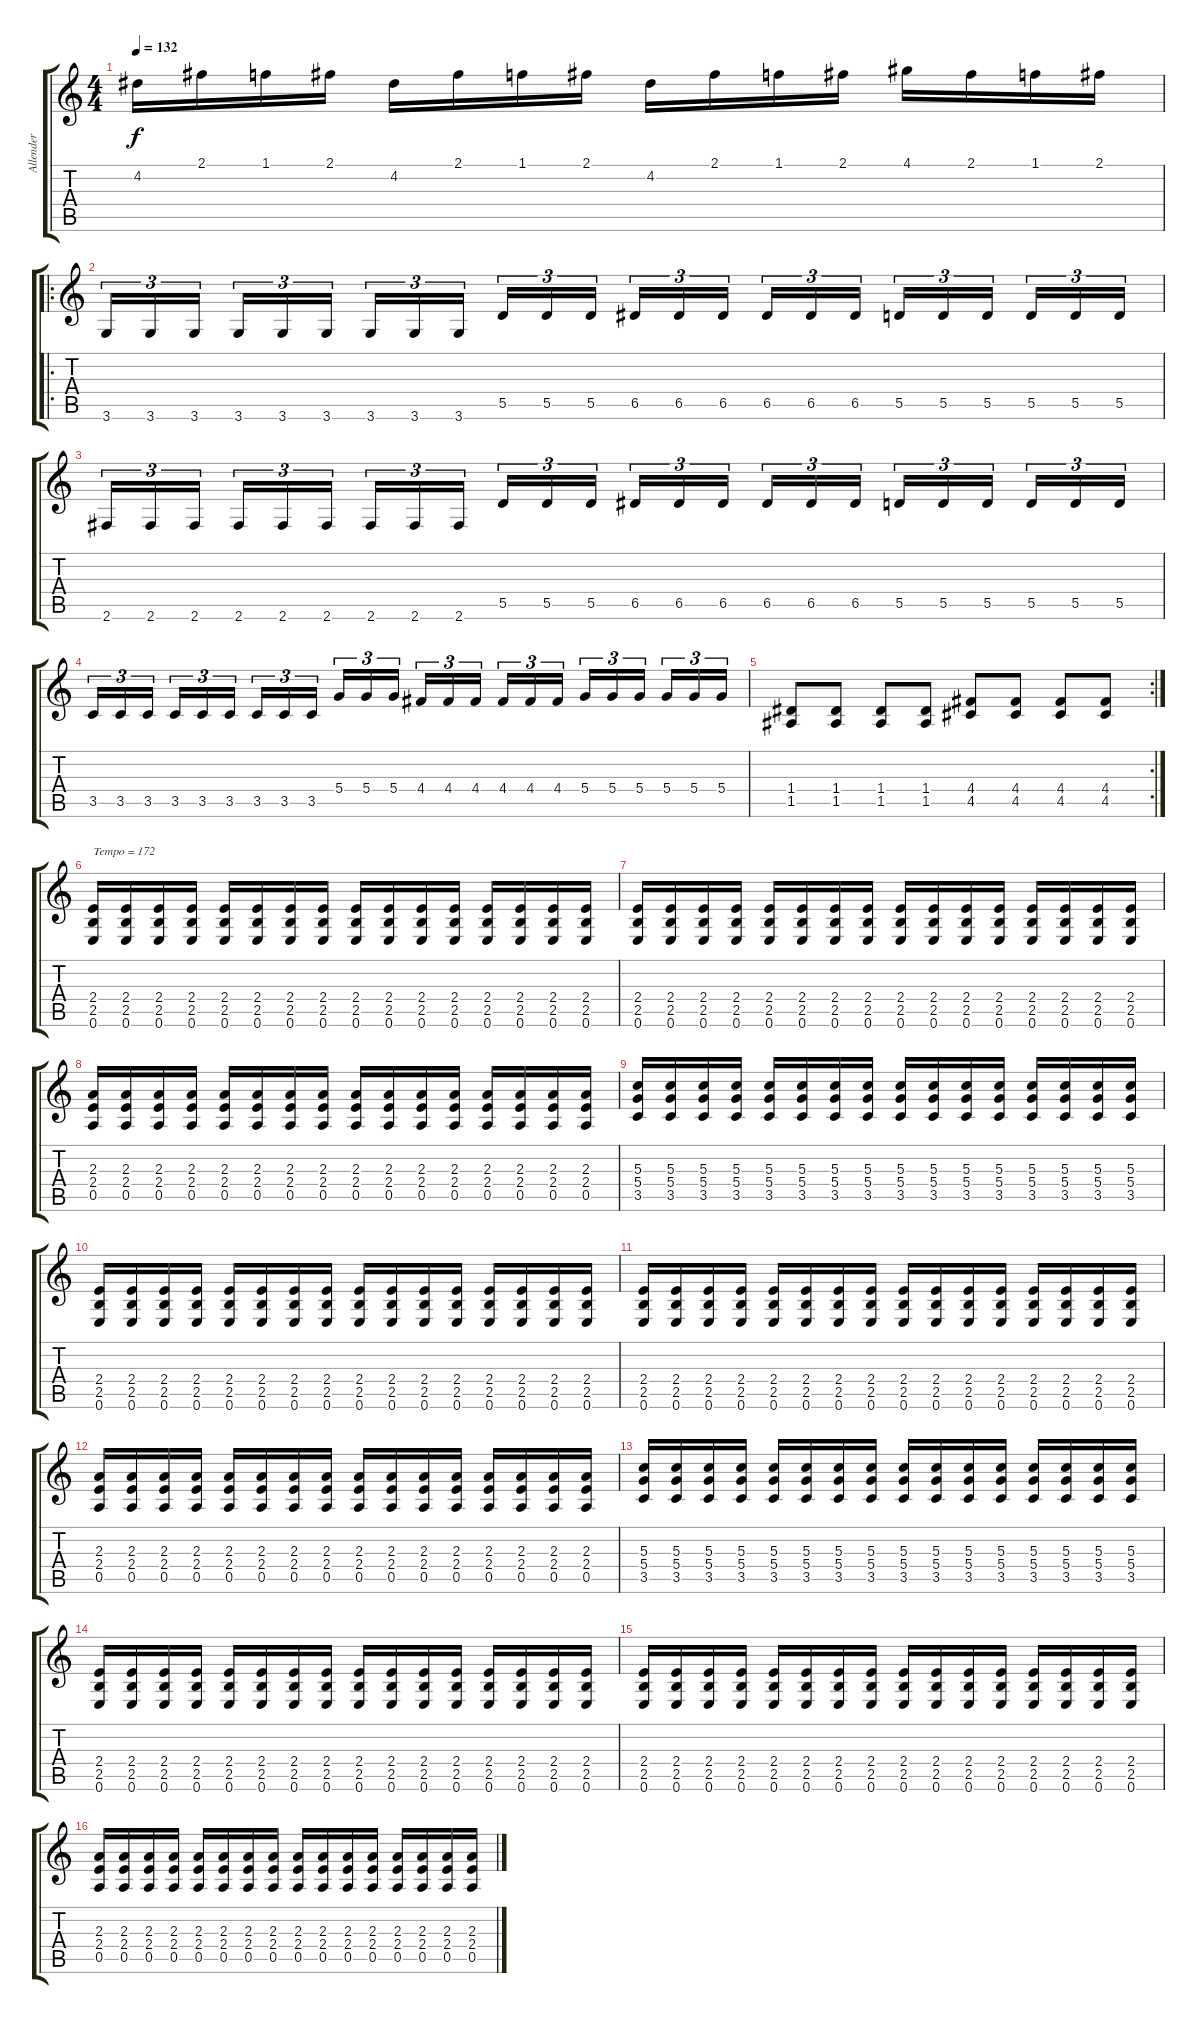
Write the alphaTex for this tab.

\track ("Allender" "Allender") {instrument distortionguitar}
\staff {score tabs}
\tuning (E4 B3 G3 D3 A2 E2) {hide}
\ts (4 4)
\tempo 132
\clef g2
\ks c
4.2.16{dy f} 2.1.16 1.1.16 2.1.16 4.2.16 2.1.16 1.1.16 2.1.16 4.2.16 2.1.16 1.1.16 2.1.16 4.1.16 2.1.16 1.1.16 2.1.16 |
\ro
3.6.16{tu (3 2)} 3.6.16{tu (3 2)} 3.6.16{tu (3 2)} 3.6.16{tu (3 2)} 3.6.16{tu (3 2)} 3.6.16{tu (3 2)} 3.6.16{tu (3 2)} 3.6.16{tu (3 2)} 3.6.16{tu (3 2)} 5.5.16{tu (3 2)} 5.5.16{tu (3 2)} 5.5.16{tu (3 2)} 6.5.16{tu (3 2)} 6.5.16{tu (3 2)} 6.5.16{tu (3 2)} 6.5.16{tu (3 2)} 6.5.16{tu (3 2)} 6.5.16{tu (3 2)} 5.5.16{tu (3 2)} 5.5.16{tu (3 2)} 5.5.16{tu (3 2)} 5.5.16{tu (3 2)} 5.5.16{tu (3 2)} 5.5.16{tu (3 2)} |
2.6.16{tu (3 2)} 2.6.16{tu (3 2)} 2.6.16{tu (3 2)} 2.6.16{tu (3 2)} 2.6.16{tu (3 2)} 2.6.16{tu (3 2)} 2.6.16{tu (3 2)} 2.6.16{tu (3 2)} 2.6.16{tu (3 2)} 5.5.16{tu (3 2)} 5.5.16{tu (3 2)} 5.5.16{tu (3 2)} 6.5.16{tu (3 2)} 6.5.16{tu (3 2)} 6.5.16{tu (3 2)} 6.5.16{tu (3 2)} 6.5.16{tu (3 2)} 6.5.16{tu (3 2)} 5.5.16{tu (3 2)} 5.5.16{tu (3 2)} 5.5.16{tu (3 2)} 5.5.16{tu (3 2)} 5.5.16{tu (3 2)} 5.5.16{tu (3 2)} |
3.5.16{tu (3 2)} 3.5.16{tu (3 2)} 3.5.16{tu (3 2)} 3.5.16{tu (3 2)} 3.5.16{tu (3 2)} 3.5.16{tu (3 2)} 3.5.16{tu (3 2)} 3.5.16{tu (3 2)} 3.5.16{tu (3 2)} 5.4.16{tu (3 2)} 5.4.16{tu (3 2)} 5.4.16{tu (3 2)} 4.4.16{tu (3 2)} 4.4.16{tu (3 2)} 4.4.16{tu (3 2)} 4.4.16{tu (3 2)} 4.4.16{tu (3 2)} 4.4.16{tu (3 2)} 5.4.16{tu (3 2)} 5.4.16{tu (3 2)} 5.4.16{tu (3 2)} 5.4.16{tu (3 2)} 5.4.16{tu (3 2)} 5.4.16{tu (3 2)} |
\rc 2
(1.4 1.5).8 (1.4 1.5).8 (1.4 1.5).8 (1.4 1.5).8 (4.4 4.5).8 (4.4 4.5).8 (4.4 4.5).8 (4.4 4.5).8 |
(2.4 2.5 0.6).16{txt "Tempo = 172"} (2.4 2.5 0.6).16 (2.4 2.5 0.6).16 (2.4 2.5 0.6).16 (2.4 2.5 0.6).16 (2.4 2.5 0.6).16 (2.4 2.5 0.6).16 (2.4 2.5 0.6).16 (2.4 2.5 0.6).16 (2.4 2.5 0.6).16 (2.4 2.5 0.6).16 (2.4 2.5 0.6).16 (2.4 2.5 0.6).16 (2.4 2.5 0.6).16 (2.4 2.5 0.6).16 (2.4 2.5 0.6).16 |
(2.4 2.5 0.6).16 (2.4 2.5 0.6).16 (2.4 2.5 0.6).16 (2.4 2.5 0.6).16 (2.4 2.5 0.6).16 (2.4 2.5 0.6).16 (2.4 2.5 0.6).16 (2.4 2.5 0.6).16 (2.4 2.5 0.6).16 (2.4 2.5 0.6).16 (2.4 2.5 0.6).16 (2.4 2.5 0.6).16 (2.4 2.5 0.6).16 (2.4 2.5 0.6).16 (2.4 2.5 0.6).16 (2.4 2.5 0.6).16 |
(2.3 2.4 0.5).16 (2.3 2.4 0.5).16 (2.3 2.4 0.5).16 (2.3 2.4 0.5).16 (2.3 2.4 0.5).16 (2.3 2.4 0.5).16 (2.3 2.4 0.5).16 (2.3 2.4 0.5).16 (2.3 2.4 0.5).16 (2.3 2.4 0.5).16 (2.3 2.4 0.5).16 (2.3 2.4 0.5).16 (2.3 2.4 0.5).16 (2.3 2.4 0.5).16 (2.3 2.4 0.5).16 (2.3 2.4 0.5).16 |
(5.3 5.4 3.5).16 (5.3 5.4 3.5).16 (5.3 5.4 3.5).16 (5.3 5.4 3.5).16 (5.3 5.4 3.5).16 (5.3 5.4 3.5).16 (5.3 5.4 3.5).16 (5.3 5.4 3.5).16 (5.3 5.4 3.5).16 (5.3 5.4 3.5).16 (5.3 5.4 3.5).16 (5.3 5.4 3.5).16 (5.3 5.4 3.5).16 (5.3 5.4 3.5).16 (5.3 5.4 3.5).16 (5.3 5.4 3.5).16 |
(2.4 2.5 0.6).16 (2.4 2.5 0.6).16 (2.4 2.5 0.6).16 (2.4 2.5 0.6).16 (2.4 2.5 0.6).16 (2.4 2.5 0.6).16 (2.4 2.5 0.6).16 (2.4 2.5 0.6).16 (2.4 2.5 0.6).16 (2.4 2.5 0.6).16 (2.4 2.5 0.6).16 (2.4 2.5 0.6).16 (2.4 2.5 0.6).16 (2.4 2.5 0.6).16 (2.4 2.5 0.6).16 (2.4 2.5 0.6).16 |
(2.4 2.5 0.6).16 (2.4 2.5 0.6).16 (2.4 2.5 0.6).16 (2.4 2.5 0.6).16 (2.4 2.5 0.6).16 (2.4 2.5 0.6).16 (2.4 2.5 0.6).16 (2.4 2.5 0.6).16 (2.4 2.5 0.6).16 (2.4 2.5 0.6).16 (2.4 2.5 0.6).16 (2.4 2.5 0.6).16 (2.4 2.5 0.6).16 (2.4 2.5 0.6).16 (2.4 2.5 0.6).16 (2.4 2.5 0.6).16 |
(2.3 2.4 0.5).16 (2.3 2.4 0.5).16 (2.3 2.4 0.5).16 (2.3 2.4 0.5).16 (2.3 2.4 0.5).16 (2.3 2.4 0.5).16 (2.3 2.4 0.5).16 (2.3 2.4 0.5).16 (2.3 2.4 0.5).16 (2.3 2.4 0.5).16 (2.3 2.4 0.5).16 (2.3 2.4 0.5).16 (2.3 2.4 0.5).16 (2.3 2.4 0.5).16 (2.3 2.4 0.5).16 (2.3 2.4 0.5).16 |
(5.3 5.4 3.5).16 (5.3 5.4 3.5).16 (5.3 5.4 3.5).16 (5.3 5.4 3.5).16 (5.3 5.4 3.5).16 (5.3 5.4 3.5).16 (5.3 5.4 3.5).16 (5.3 5.4 3.5).16 (5.3 5.4 3.5).16 (5.3 5.4 3.5).16 (5.3 5.4 3.5).16 (5.3 5.4 3.5).16 (5.3 5.4 3.5).16 (5.3 5.4 3.5).16 (5.3 5.4 3.5).16 (5.3 5.4 3.5).16 |
(2.4 2.5 0.6).16 (2.4 2.5 0.6).16 (2.4 2.5 0.6).16 (2.4 2.5 0.6).16 (2.4 2.5 0.6).16 (2.4 2.5 0.6).16 (2.4 2.5 0.6).16 (2.4 2.5 0.6).16 (2.4 2.5 0.6).16 (2.4 2.5 0.6).16 (2.4 2.5 0.6).16 (2.4 2.5 0.6).16 (2.4 2.5 0.6).16 (2.4 2.5 0.6).16 (2.4 2.5 0.6).16 (2.4 2.5 0.6).16 |
(2.4 2.5 0.6).16 (2.4 2.5 0.6).16 (2.4 2.5 0.6).16 (2.4 2.5 0.6).16 (2.4 2.5 0.6).16 (2.4 2.5 0.6).16 (2.4 2.5 0.6).16 (2.4 2.5 0.6).16 (2.4 2.5 0.6).16 (2.4 2.5 0.6).16 (2.4 2.5 0.6).16 (2.4 2.5 0.6).16 (2.4 2.5 0.6).16 (2.4 2.5 0.6).16 (2.4 2.5 0.6).16 (2.4 2.5 0.6).16 |
(2.3 2.4 0.5).16 (2.3 2.4 0.5).16 (2.3 2.4 0.5).16 (2.3 2.4 0.5).16 (2.3 2.4 0.5).16 (2.3 2.4 0.5).16 (2.3 2.4 0.5).16 (2.3 2.4 0.5).16 (2.3 2.4 0.5).16 (2.3 2.4 0.5).16 (2.3 2.4 0.5).16 (2.3 2.4 0.5).16 (2.3 2.4 0.5).16 (2.3 2.4 0.5).16 (2.3 2.4 0.5).16 (2.3 2.4 0.5).16
